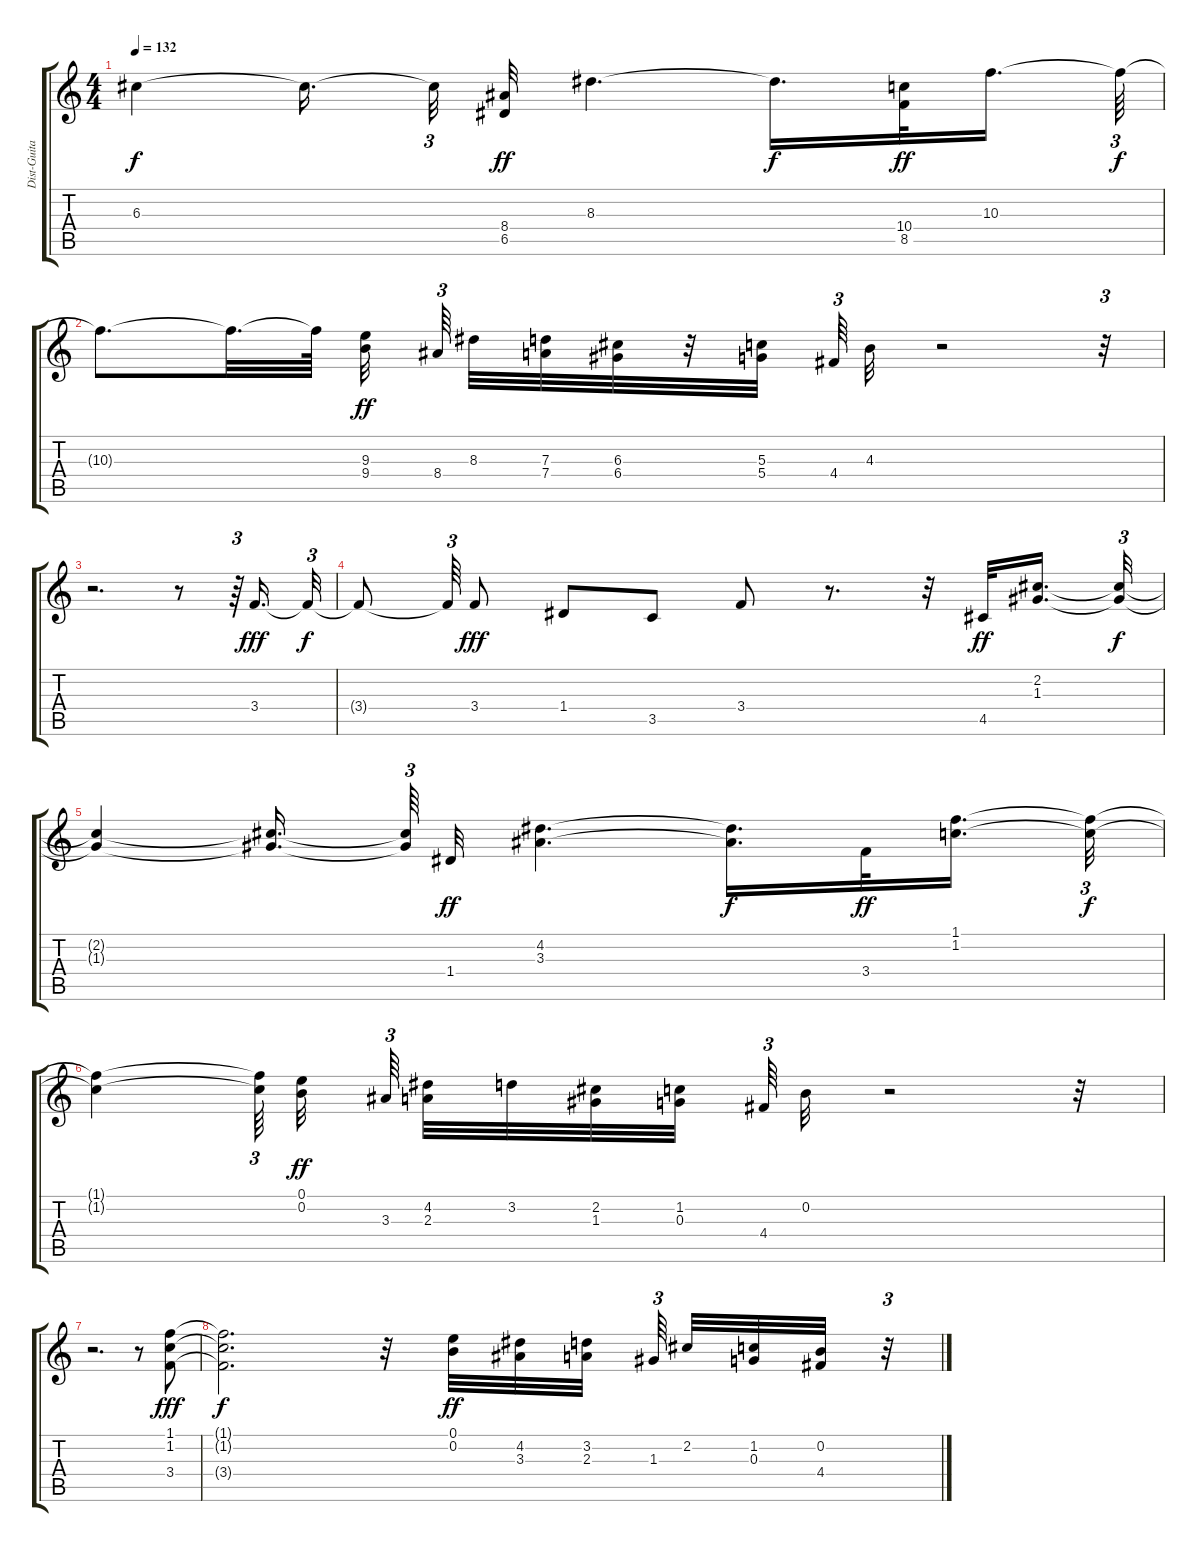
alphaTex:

\track ("Dist-Guitar" "Dist-Guita") {instrument distortionguitar}
\staff {score tabs}
\tuning (E4 B3 G3 D3 A2 E2) {hide}
\ts (4 4)
\tempo 132
\clef g2
\ks c
6.3{t}.4{dy f} 6.3{t}.16{d beam splitsecondary} 6.3{t}.32{tu (3 2)} (8.4 6.5).32{dy ff} 8.3.4{d} 8.3{t}.16{d dy f} (10.4 8.5).32{dy ff} 10.3.16{d beam splitsecondary} 10.3{t}.64{tu (3 2) dy f} |
10.3{t}.8{d} 10.3{t}.32{d} 10.3{t}.64 (9.3 9.4).32{dy ff beam splitsecondary} 8.4.64{tu (3 2) beam splitsecondary} 8.3.32 (7.3 7.4).32 (6.3 6.4).32 r.32 (5.3 5.4).32{beam splitsecondary} 4.4.64{tu (3 2)} 4.3.32 r.2 r.32{tu (3 2)} |
r.2{d} r.8 r.64{tu (3 2)} 3.4.16{d dy fff} 3.4{t}.32{tu (3 2) dy f} |
3.4{t}.8 3.4{t}.64{tu (3 2)} 3.4.8{dy fff} 1.4.8 3.5.8 3.4.8 r.8{d} r.32 4.5.32{dy ff} (2.2 1.3).16{d beam splitsecondary} (2.2{t} 1.3{t}).32{tu (3 2) dy f} |
(2.2{t} 1.3{t}).4 (2.2{t} 1.3{t}).16{d beam splitsecondary} (2.2{t} 1.3{t}).64{tu (3 2)} 1.4.32{dy ff} (4.2 3.3).4{d} (4.2{t} 3.3{t}).16{d dy f} 3.4.32{dy ff} (1.1 1.2).16{d beam splitsecondary} (1.1{t} 1.2{t}).32{tu (3 2) dy f} |
(1.1{t} 1.2{t}).4 (1.1{t} 1.2{t}).64{tu (3 2) beam splitsecondary} (0.1 0.2).32{dy ff beam splitsecondary} 3.3.64{tu (3 2) beam splitsecondary} (4.2 2.3).32 3.2.32 (2.2 1.3).32 (1.2 0.3).32{beam splitsecondary} 4.4.64{tu (3 2)} 0.2.32 r.2 r.32 |
r.2{d} r.8 (1.1 1.2 3.4).8{dy fff} |
(1.1{t} 1.2{t} 3.4{t}).2{d dy f} r.32 (0.1 0.2).32{dy ff} (4.2 3.3).32 (3.2 2.3).32{beam splitsecondary} 1.3.64{tu (3 2) beam splitsecondary} 2.2.32 (1.2 0.3).32 (0.2 4.4).32 r.32{tu (3 2)}
